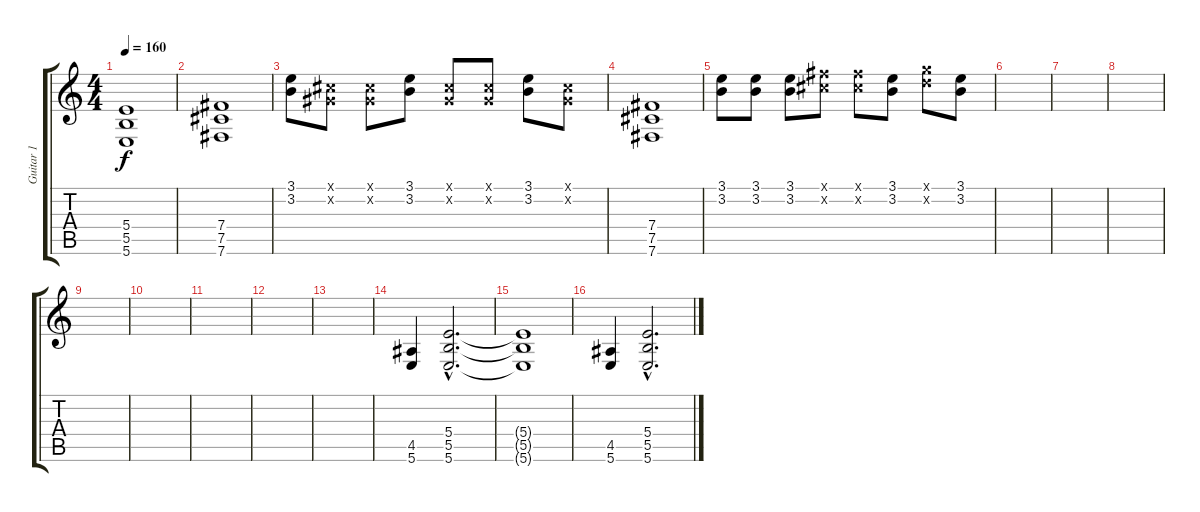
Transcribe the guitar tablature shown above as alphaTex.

\track ("Guitar 1" "Guitar 1") {instrument distortionguitar}
\staff {score tabs}
\tuning (Db4 Ab3 E3 B2 Gb2 B1) {hide}
\ts (4 4)
\tempo 160
\clef g2
\ks c
(5.4{t} 5.5{t} 5.6{t}).1{dy f} |
(7.4 7.5 7.6).1 |
(3.1 3.2).8 (0.1{x} 0.2{x}).8 (0.1{x} 0.2{x}).8 (3.1 3.2).8 (0.1{x} 0.2{x}).8 (0.1{x} 0.2{x}).8 (3.1 3.2).8 (0.1{x} 0.2{x}).8 |
(7.4 7.5 7.6).1 |
(3.1 3.2).8 (3.1 3.2).8 (3.1 3.2).8 (5.1{x} 5.2{x}).8 (5.1{x} 5.2{x}).8 (3.1 3.2).8 (6.1{x} 6.2{x}).8 (3.1 3.2).8 |
|
|
|
|
|
|
|
|
(4.5 5.6).4 (5.4{hac} 5.5{hac} 5.6{hac}).2{d} |
(5.4{t} 5.5{t} 5.6{t}).1 |
(4.5 5.6).4 (5.4{hac} 5.5{hac} 5.6{hac}).2{d}
